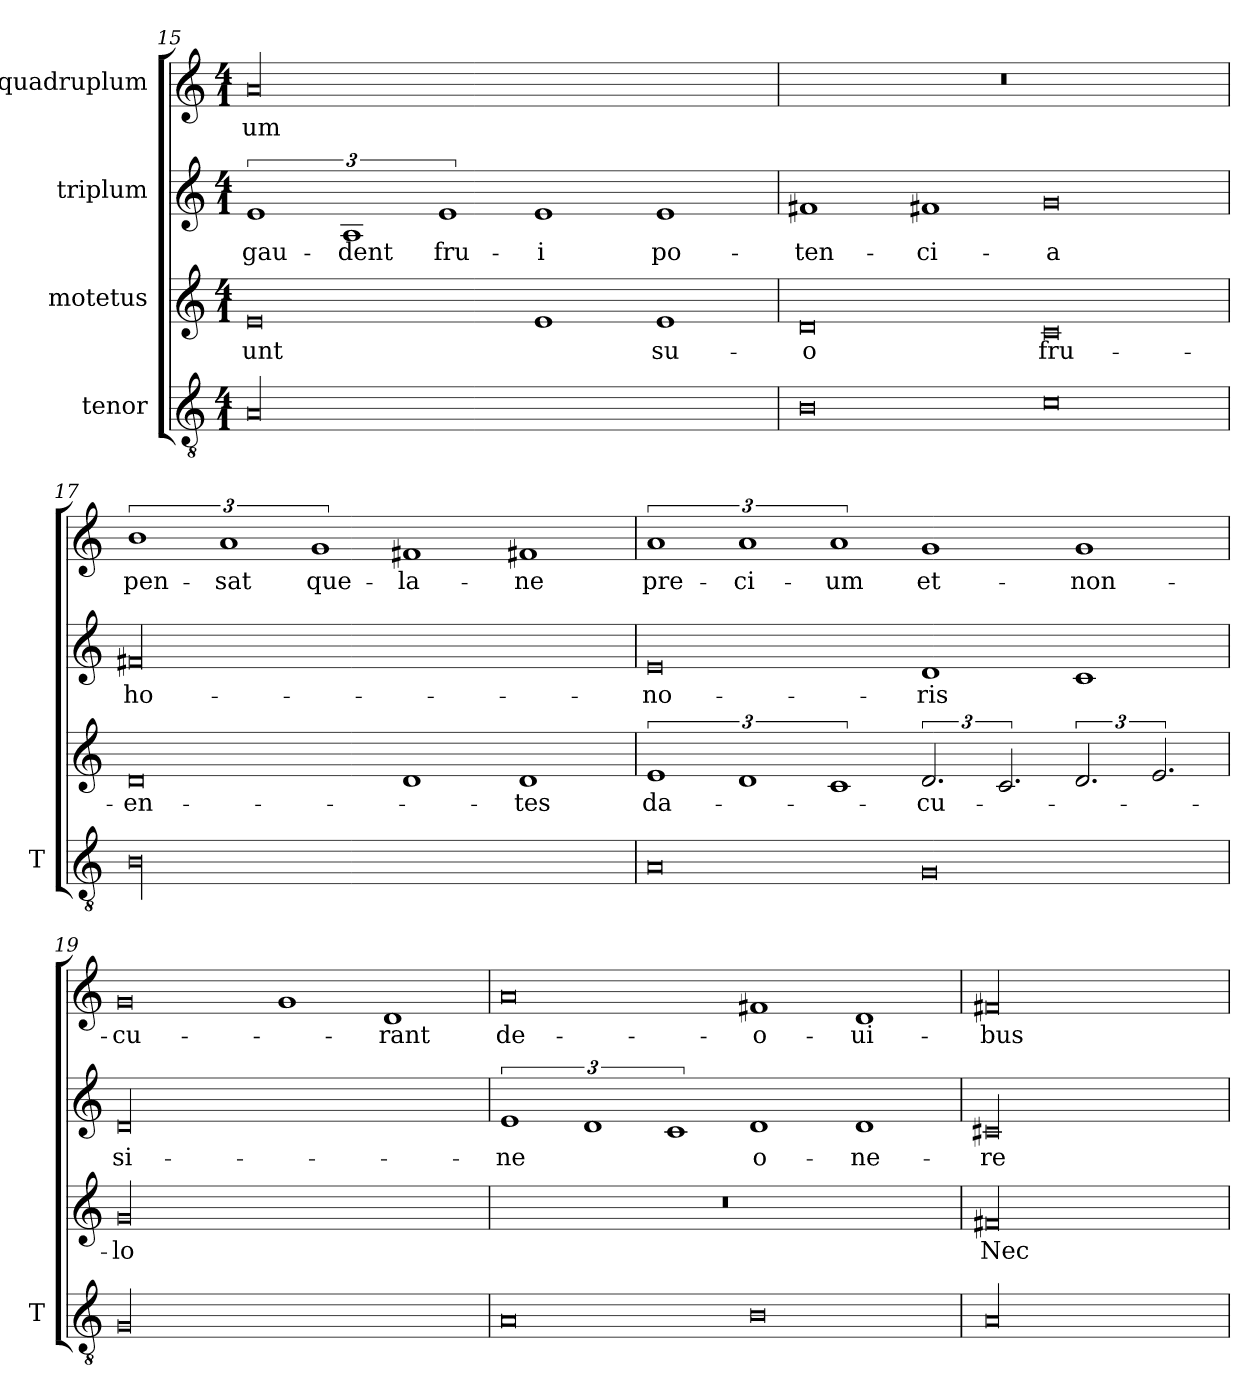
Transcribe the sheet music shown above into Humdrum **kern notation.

**kern	**kern	**text	**kern	**text	**kern	**text
*part4	*part3	*part3	*part2	*part2	*part1	*part1
*staff4	*staff3	*staff3	*staff2	*staff2	*staff1	*staff1
*I"tenor	*I"motetus	*	*I"triplum	*	*I"quadruplum	*
*I'T	*	*	*	*	*	*
!!LO:PB:g=z
*clefGv2	*clefG2	*	*clefG2	*	*clefG2	*
*k[]	*k[]	*	*k[]	*	*k[]	*
*C:	*C:	*	*C:	*	*C:	*
*M4/1	*M4/1	*	*M4/1	*	*M4/1	*
=15	=15	=15	=15	=15	=15	=15
00A/	0e/	-unt	3%2e/	gau-	00a/	-um
.	.	.	3%2A/	-dent	.	.
.	.	.	3%2e/	fru-	.	.
.	1e/	.	1e/	-i	.	.
.	1e/	su-	1e/	po-	.	.
=16	=16	=16	=16	=16	=16	=16
0B\	0d/	-o	1f#X/	-ten-	00r	.
.	.	.	1f#Xi/	-ci-	.	.
0c\	0c/	fru-	0g/	-a	.	.
=17	=17	=17	=17	=17	=17	=17
00B\	0d/	-en-	00f#Xi/	ho-	3%2b\	pen-
.	.	.	.	.	3%2a/	-sat
.	.	.	.	.	3%2g/	que-
.	1d/	.	.	.	1f#X/	la-
.	1d/	-tes	.	.	1f#Xi/	-ne
=18	=18	=18	=18	=18	=18	=18
0A/	3%2e/	da-	0e/	-no-	3%2a/	pre-
.	3%2d/	.	.	.	3%2a/	-ci-
.	3%2c/	.	.	.	3%2a/	-um
0G/	3.d/	-cu-	1d/	-ris	1g/	et-
.	3.c/	.	.	.	.	.
.	3.d/	.	1c/	.	1g/	non-
.	3.e/	.	.	.	.	.
!!LO:LB:g=z
=19	=19	=19	=19	=19	=19	=19
00G/	00g/	-lo	00d/	si-	0g/	cu-
.	.	.	.	.	1g/	.
.	.	.	.	.	1d/	-rant
=20	=20	=20	=20	=20	=20	=20
0A/	00r	.	3%2e/	-ne	0a/	de-
.	.	.	3%2d/	.	.	.
.	.	.	3%2c/	.	.	.
0B\	.	.	1d/	o-	1f#X/	o-
.	.	.	1d/	-ne-	1d/	-ui-
=21	=21	=21	=21	=21	=21	=21
00A/	00f#X/	Nec-	00c#Xi/	-re	00f#Xi/	-bus
=	=	=	=	=	=	=
*-	*-	*-	*-	*-	*-	*-
